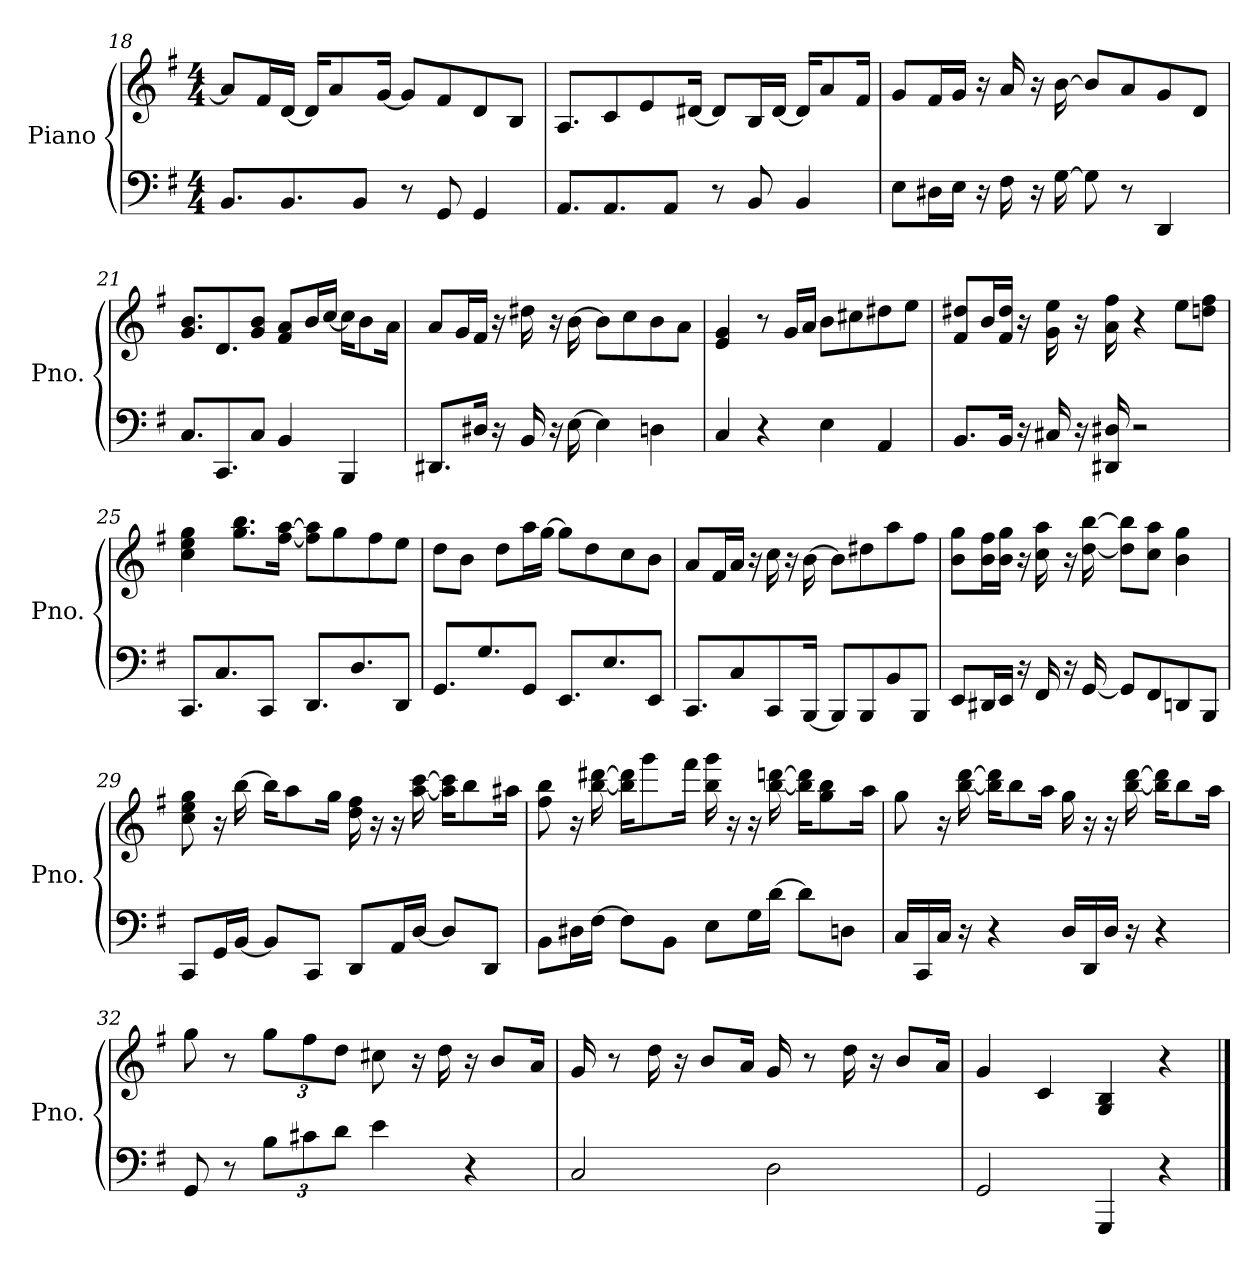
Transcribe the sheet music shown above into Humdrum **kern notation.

**kern	**kern
*part1	*part1
*staff2	*staff1
*I"Piano	*
*I'Pno.	*
!!LO:PB:g=z
*clefF4	*clefG2
*k[f#]	*k[f#]
*M4/4	*M4/4
=18	=18
8.BB/L	8a/L]
.	16f#/L
8.BB/	[16d/JJ
.	16d/KL]
.	8a/
8BB/J	.
.	[16g/Jk
8r	8g/L]
8GG/	8f#/
4GG/	8d/
.	8B/J
=19	=19
8.AA/L	8.A/L
8.AA/	8c/
.	8e/
8AA/J	.
.	[16d#X/Jk
8r	8d#/L]
8BB/	16B/L
.	[16d#/JJ
4BB/	16d#/KL]
.	8a/
.	16f#/Jk
=20	=20
8E\L	8g/L
16D#X\L	16f#/L
16E\JJ	16g/JJ
16r	16r
16F#\	16a/
16r	16r
[16G\	[16b\
8G\]	8b/L]
8r	8a/
4DD/	8g/
.	8d/J
!!LO:LB:g=z
=21	=21
8.C/L	8.g/ 8.b/L
8.CC/	8.d/
8C/J	8g/ 8b/J
4BB/	8f#/ 8a/L
.	16b/L
.	[16cc/JJ
4BBB/	16cc\KL]
.	8b\
.	16a\Jk
=22	=22
8.DD#X/L	8a/L
.	16g/L
16D#X/Jk	16f#/JJ
16r	16r
16BB/	16dd#X\
16r	16r
[16E\	[16b\
4E\]	8b\L]
.	8cc\
4Dn\	8b\
.	8a\J
=23	=23
4C/	4e/ 4g/
4r	8r
.	16g/LL
.	16a/JJ
4E\	8b\L
.	8cc#X\
4AA/	8dd#X\
.	8ee\J
!!LO:LB:g=z
=24	=24
8.BB/L	8f#/ 8dd#X/L
.	16b/L
16BB/Jk	16f#/ 16dd#/JJ
16r	16r
16C#X/	16g\ 16ee\
16r	16r
16DD#X/ 16D#X/	16a\ 16ff#\
2r	4r
.	8ee\L
.	8ddn\ 8ff#\J
=25	=25
8.CC/L	4cc\ 4ee\ 4gg\
8.C/	.
.	8.gg\ 8.bb\L
8CC/J	.
.	[16ff#\ [16aa\Jk
8.DD/L	8ff#\] 8aa\]L
.	8gg\
8.D/	.
.	8ff#\
8DD/J	8ee\J
=26	=26
8.GG/L	8dd\L
.	8b\J
8.G/	.
.	8dd\L
8GG/J	16aa\L
.	[16gg\JJ
8.EE/L	8gg\L]
.	8dd\
8.E/	.
.	8cc\
8EE/J	8b\J
=27	=27
8.CC/L	8a/L
.	16f#/L
8C/	16a/JJ
.	16r
8CC/	16cc\
.	16r
[16BBB/Jk	[16b\
8BBB/L]	8b\L]
8BBB/	8dd#X\
8BB/	8aa\
8BBB/J	8ff#\J
!!LO:LB:g=z
=28	=28
8EE/L	8b\ 8gg\L
16DD#X/L	16b\ 16ff#\L
16EE/JJ	16b\ 16gg\JJ
16r	16r
16FF#/	16cc\ 16aa\
16r	16r
[16GG/	[16dd\ [16bb\
8GG/L]	8dd\] 8bb\]L
8FF#/	8cc\ 8aa\J
8DDn/	4b\ 4gg\
8BBB/J	.
=29	=29
8CC/L	8cc\ 8ee\ 8gg\
16GG/L	16r
[16BB/JJ	[16bb\
8BB/L]	16bb\KL]
.	8aa\
8CC/J	.
.	16gg\Jk
8DD/L	16dd\ 16ff#\
.	16r
16AA/L	16r
[16D/JJ	[16aa\ [16ccc\
8D/L]	16aa\] 16ccc\]KL
.	8bb\
8DD/J	.
.	16aa#X\Jk
!!LO:LB:g=z
=30	=30
8BB\L	8ff#\ 8bb\
16D#X\L	16r
[16F#\JJ	[16bb\ [16ddd#X\
8F#\L]	16bb\] 16ddd#\]KL
.	8ggg\
8BB\J	.
.	16fff#\Jk
8E\L	16bb\ 16ggg\
.	16r
16G\L	16r
[16d\JJ	[16bb\ [16dddn\
8d\L]	16bb\] 16ddd\]KL
.	8gg\ 8bb\
8Dn\J	.
.	16aa\Jk
=31	=31
16C/LL	8gg\
16CC/	.
16C/JJ	16r
16r	[16bb\ [16ddd\
4r	16bb\] 16ddd\]KL
.	8bb\
.	16aa\Jk
16D/LL	16gg\
16DD/	16r
16D/JJ	16r
16r	[16bb\ [16ddd\
4r	16bb\] 16ddd\]KL
.	8bb\
.	16aa\Jk
!!LO:LB:g=z
=32	=32
8GG/	8gg\
8r	8r
*Xbrackettup	*Xbrackettup
12B\L	12gg\L
12c#X\	12ff#\
12d\J	12dd\J
4e\	8cc#X\
.	16r
.	16dd\
4r	16r
.	8b/L
.	16a/Jk
=33	=33
2C/	16g/
.	8r
.	16dd\
.	16r
.	8b/L
.	16a/Jk
2D\	16g/
.	8r
.	16dd\
.	16r
.	8b/L
.	16a/Jk
=34	=34
2GG/	4g/
.	4c/
4GGG/	4G/ 4B/
4r	4r
==	==
*-	*-
